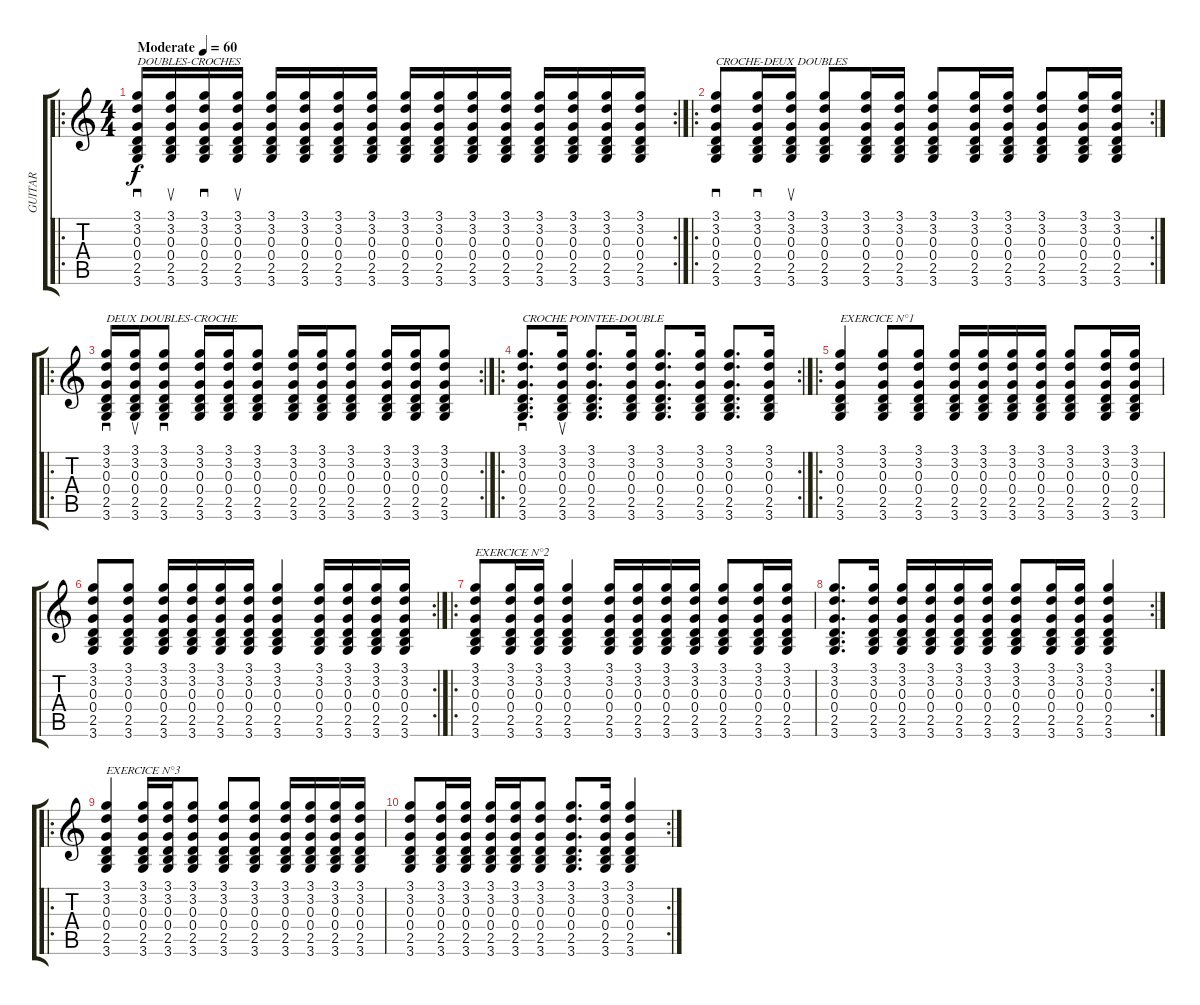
\track ("GUITAR" "GUITAR") {instrument acousticguitarsteel}
\staff {score tabs}
\tuning (E4 B3 G3 D3 A2 E2) {hide}
\ro
\rc 2
\ts (4 4)
\tempo (60 "Moderate")
\clef g2
\ks c
(3.1 3.2 0.3 0.4 2.5 3.6).16{sd txt "DOUBLES-CROCHES" dy f instrument acousticguitarsteel} (3.1 3.2 0.3 0.4 2.5 3.6).16{su} (3.1 3.2 0.3 0.4 2.5 3.6).16{sd} (3.1 3.2 0.3 0.4 2.5 3.6).16{su} (3.1 3.2 0.3 0.4 2.5 3.6).16 (3.1 3.2 0.3 0.4 2.5 3.6).16 (3.1 3.2 0.3 0.4 2.5 3.6).16 (3.1 3.2 0.3 0.4 2.5 3.6).16 (3.1 3.2 0.3 0.4 2.5 3.6).16 (3.1 3.2 0.3 0.4 2.5 3.6).16 (3.1 3.2 0.3 0.4 2.5 3.6).16 (3.1 3.2 0.3 0.4 2.5 3.6).16 (3.1 3.2 0.3 0.4 2.5 3.6).16 (3.1 3.2 0.3 0.4 2.5 3.6).16 (3.1 3.2 0.3 0.4 2.5 3.6).16 (3.1 3.2 0.3 0.4 2.5 3.6).16 |
\ro
\rc 2
(3.1 3.2 0.3 0.4 2.5 3.6).8{sd txt "CROCHE-DEUX DOUBLES"} (3.1 3.2 0.3 0.4 2.5 3.6).16{sd} (3.1 3.2 0.3 0.4 2.5 3.6).16{su} (3.1 3.2 0.3 0.4 2.5 3.6).8 (3.1 3.2 0.3 0.4 2.5 3.6).16 (3.1 3.2 0.3 0.4 2.5 3.6).16 (3.1 3.2 0.3 0.4 2.5 3.6).8 (3.1 3.2 0.3 0.4 2.5 3.6).16 (3.1 3.2 0.3 0.4 2.5 3.6).16 (3.1 3.2 0.3 0.4 2.5 3.6).8 (3.1 3.2 0.3 0.4 2.5 3.6).16 (3.1 3.2 0.3 0.4 2.5 3.6).16 |
\ro
\rc 2
(3.1 3.2 0.3 0.4 2.5 3.6).16{sd txt "DEUX DOUBLES-CROCHE"} (3.1 3.2 0.3 0.4 2.5 3.6).16{su} (3.1 3.2 0.3 0.4 2.5 3.6).8{sd} (3.1 3.2 0.3 0.4 2.5 3.6).16 (3.1 3.2 0.3 0.4 2.5 3.6).16 (3.1 3.2 0.3 0.4 2.5 3.6).8 (3.1 3.2 0.3 0.4 2.5 3.6).16 (3.1 3.2 0.3 0.4 2.5 3.6).16 (3.1 3.2 0.3 0.4 2.5 3.6).8 (3.1 3.2 0.3 0.4 2.5 3.6).16 (3.1 3.2 0.3 0.4 2.5 3.6).16 (3.1 3.2 0.3 0.4 2.5 3.6).8 |
\ro
\rc 2
(3.1 3.2 0.3 0.4 2.5 3.6).8{d sd txt "CROCHE POINTEE-DOUBLE"} (3.1 3.2 0.3 0.4 2.5 3.6).16{su} (3.1 3.2 0.3 0.4 2.5 3.6).8{d} (3.1 3.2 0.3 0.4 2.5 3.6).16 (3.1 3.2 0.3 0.4 2.5 3.6).8{d} (3.1 3.2 0.3 0.4 2.5 3.6).16 (3.1 3.2 0.3 0.4 2.5 3.6).8{d} (3.1 3.2 0.3 0.4 2.5 3.6).16 |
\ro
(3.1 3.2 0.3 0.4 2.5 3.6).4{txt "EXERCICE N°1"} (3.1 3.2 0.3 0.4 2.5 3.6).8 (3.1 3.2 0.3 0.4 2.5 3.6).8 (3.1 3.2 0.3 0.4 2.5 3.6).16 (3.1 3.2 0.3 0.4 2.5 3.6).16 (3.1 3.2 0.3 0.4 2.5 3.6).16 (3.1 3.2 0.3 0.4 2.5 3.6).16 (3.1 3.2 0.3 0.4 2.5 3.6).8 (3.1 3.2 0.3 0.4 2.5 3.6).16 (3.1 3.2 0.3 0.4 2.5 3.6).16 |
\rc 2
(3.1 3.2 0.3 0.4 2.5 3.6).8 (3.1 3.2 0.3 0.4 2.5 3.6).8 (3.1 3.2 0.3 0.4 2.5 3.6).16 (3.1 3.2 0.3 0.4 2.5 3.6).16 (3.1 3.2 0.3 0.4 2.5 3.6).16 (3.1 3.2 0.3 0.4 2.5 3.6).16 (3.1 3.2 0.3 0.4 2.5 3.6).4 (3.1 3.2 0.3 0.4 2.5 3.6).16 (3.1 3.2 0.3 0.4 2.5 3.6).16 (3.1 3.2 0.3 0.4 2.5 3.6).16 (3.1 3.2 0.3 0.4 2.5 3.6).16 |
\ro
(3.1 3.2 0.3 0.4 2.5 3.6).8{txt "EXERCICE N°2"} (3.1 3.2 0.3 0.4 2.5 3.6).16 (3.1 3.2 0.3 0.4 2.5 3.6).16 (3.1 3.2 0.3 0.4 2.5 3.6).4 (3.1 3.2 0.3 0.4 2.5 3.6).16 (3.1 3.2 0.3 0.4 2.5 3.6).16 (3.1 3.2 0.3 0.4 2.5 3.6).16 (3.1 3.2 0.3 0.4 2.5 3.6).16 (3.1 3.2 0.3 0.4 2.5 3.6).8 (3.1 3.2 0.3 0.4 2.5 3.6).16 (3.1 3.2 0.3 0.4 2.5 3.6).16 |
\rc 2
(3.1 3.2 0.3 0.4 2.5 3.6).8{d} (3.1 3.2 0.3 0.4 2.5 3.6).16 (3.1 3.2 0.3 0.4 2.5 3.6).16 (3.1 3.2 0.3 0.4 2.5 3.6).16 (3.1 3.2 0.3 0.4 2.5 3.6).16 (3.1 3.2 0.3 0.4 2.5 3.6).16 (3.1 3.2 0.3 0.4 2.5 3.6).8 (3.1 3.2 0.3 0.4 2.5 3.6).16 (3.1 3.2 0.3 0.4 2.5 3.6).16 (3.1 3.2 0.3 0.4 2.5 3.6).4 |
\ro
(3.1 3.2 0.3 0.4 2.5 3.6).4{txt "EXERCICE N°3"} (3.1 3.2 0.3 0.4 2.5 3.6).16 (3.1 3.2 0.3 0.4 2.5 3.6).16 (3.1 3.2 0.3 0.4 2.5 3.6).8 (3.1 3.2 0.3 0.4 2.5 3.6).8 (3.1 3.2 0.3 0.4 2.5 3.6).8 (3.1 3.2 0.3 0.4 2.5 3.6).16 (3.1 3.2 0.3 0.4 2.5 3.6).16 (3.1 3.2 0.3 0.4 2.5 3.6).16 (3.1 3.2 0.3 0.4 2.5 3.6).16 |
\rc 2
(3.1 3.2 0.3 0.4 2.5 3.6).8 (3.1 3.2 0.3 0.4 2.5 3.6).16 (3.1 3.2 0.3 0.4 2.5 3.6).16 (3.1 3.2 0.3 0.4 2.5 3.6).16 (3.1 3.2 0.3 0.4 2.5 3.6).16 (3.1 3.2 0.3 0.4 2.5 3.6).8 (3.1 3.2 0.3 0.4 2.5 3.6).8{d} (3.1 3.2 0.3 0.4 2.5 3.6).16 (3.1 3.2 0.3 0.4 2.5 3.6).4
